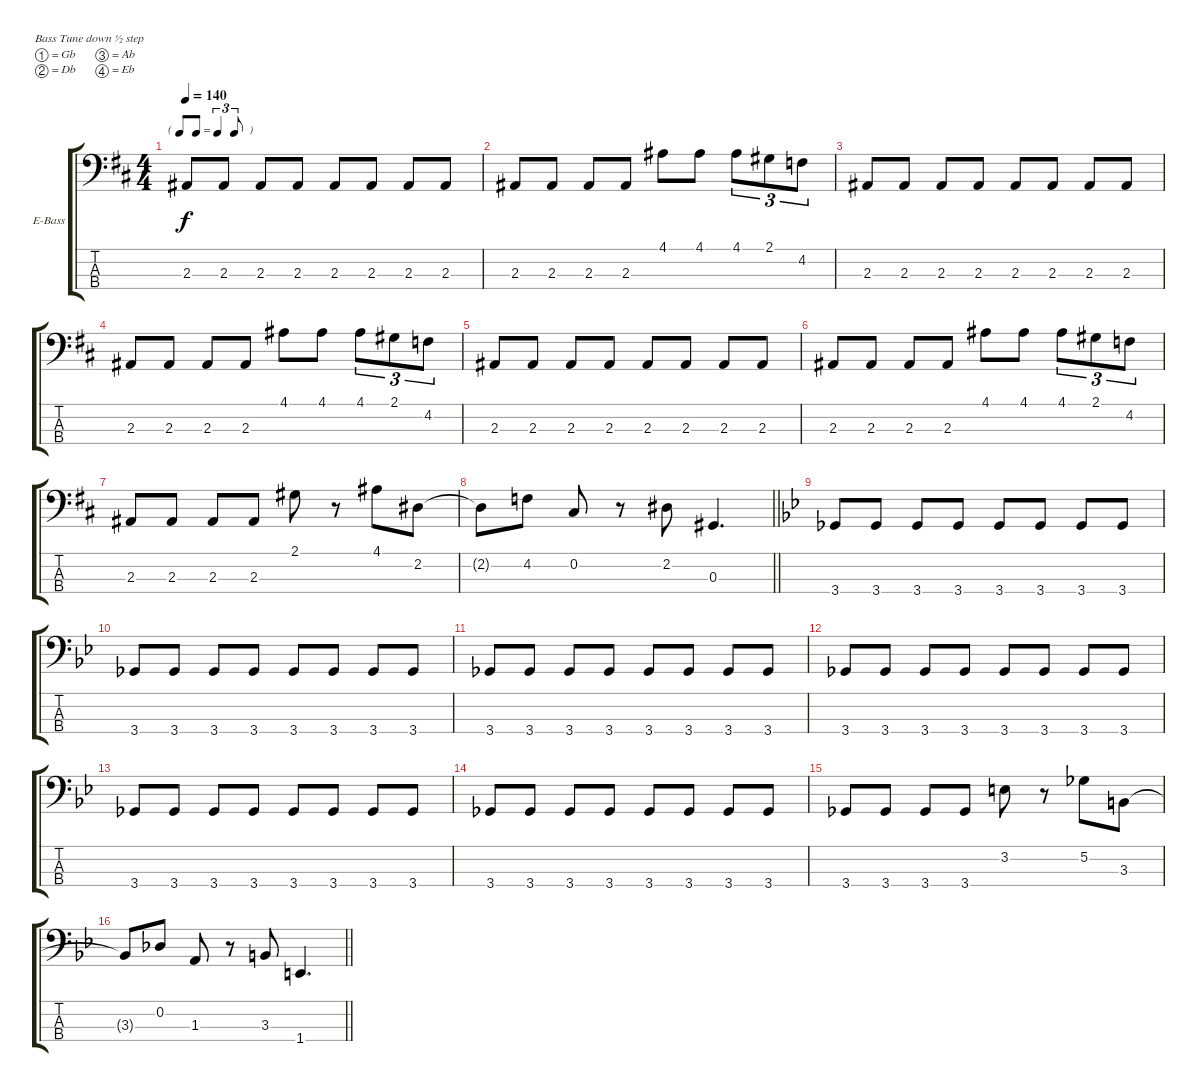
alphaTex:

\bracketExtendMode groupsimilarinstruments
\firstSystemTrackNameOrientation horizontal
\otherSystemsTrackNameOrientation horizontal
\track (" Bass" "E-Bass") {instrument electricbasspick}
\staff {score tabs}
\tuning (Gb2 Db2 Ab1 Eb1)
\ts (4 4)
\tf triplet8th
\section ("" " ")
\tempo 140
\clef f4
\ks d
2.3.8{dy f} 2.3.8 2.3.8 2.3.8 2.3.8 2.3.8 2.3.8 2.3.8 |
2.3.8 2.3.8 2.3.8 2.3.8 4.1.8 4.1.8 4.1.8{tu (3 2)} 2.1.8{tu (3 2)} 4.2.8{tu (3 2)} |
2.3.8 2.3.8 2.3.8 2.3.8 2.3.8 2.3.8 2.3.8 2.3.8 |
2.3.8 2.3.8 2.3.8 2.3.8 4.1.8 4.1.8 4.1.8{tu (3 2)} 2.1.8{tu (3 2)} 4.2.8{tu (3 2)} |
2.3.8 2.3.8 2.3.8 2.3.8 2.3.8 2.3.8 2.3.8 2.3.8 |
2.3.8 2.3.8 2.3.8 2.3.8 4.1.8 4.1.8 4.1.8{tu (3 2)} 2.1.8{tu (3 2)} 4.2.8{tu (3 2)} |
2.3.8 2.3.8 2.3.8 2.3.8 2.1.8 r.8 4.1.8 2.2.8 |
\barLineRight lightlight
2.2{t}.8 4.2.8 0.2.8 r.8 2.2.8 0.3.4{d} |
\section ("" " ")
\ks bb
3.4.8 3.4.8 3.4.8 3.4.8 3.4.8 3.4.8 3.4.8 3.4.8 |
3.4.8 3.4.8 3.4.8 3.4.8 3.4.8 3.4.8 3.4.8 3.4.8 |
3.4.8 3.4.8 3.4.8 3.4.8 3.4.8 3.4.8 3.4.8 3.4.8 |
3.4.8 3.4.8 3.4.8 3.4.8 3.4.8 3.4.8 3.4.8 3.4.8 |
3.4.8 3.4.8 3.4.8 3.4.8 3.4.8 3.4.8 3.4.8 3.4.8 |
3.4.8 3.4.8 3.4.8 3.4.8 3.4.8 3.4.8 3.4.8 3.4.8 |
3.4.8 3.4.8 3.4.8 3.4.8 3.2.8 r.8 5.2.8 3.3.8 |
\barLineRight lightlight
3.3{t}.8 0.2.8 1.3.8 r.8 3.3.8 1.4.4{d}
